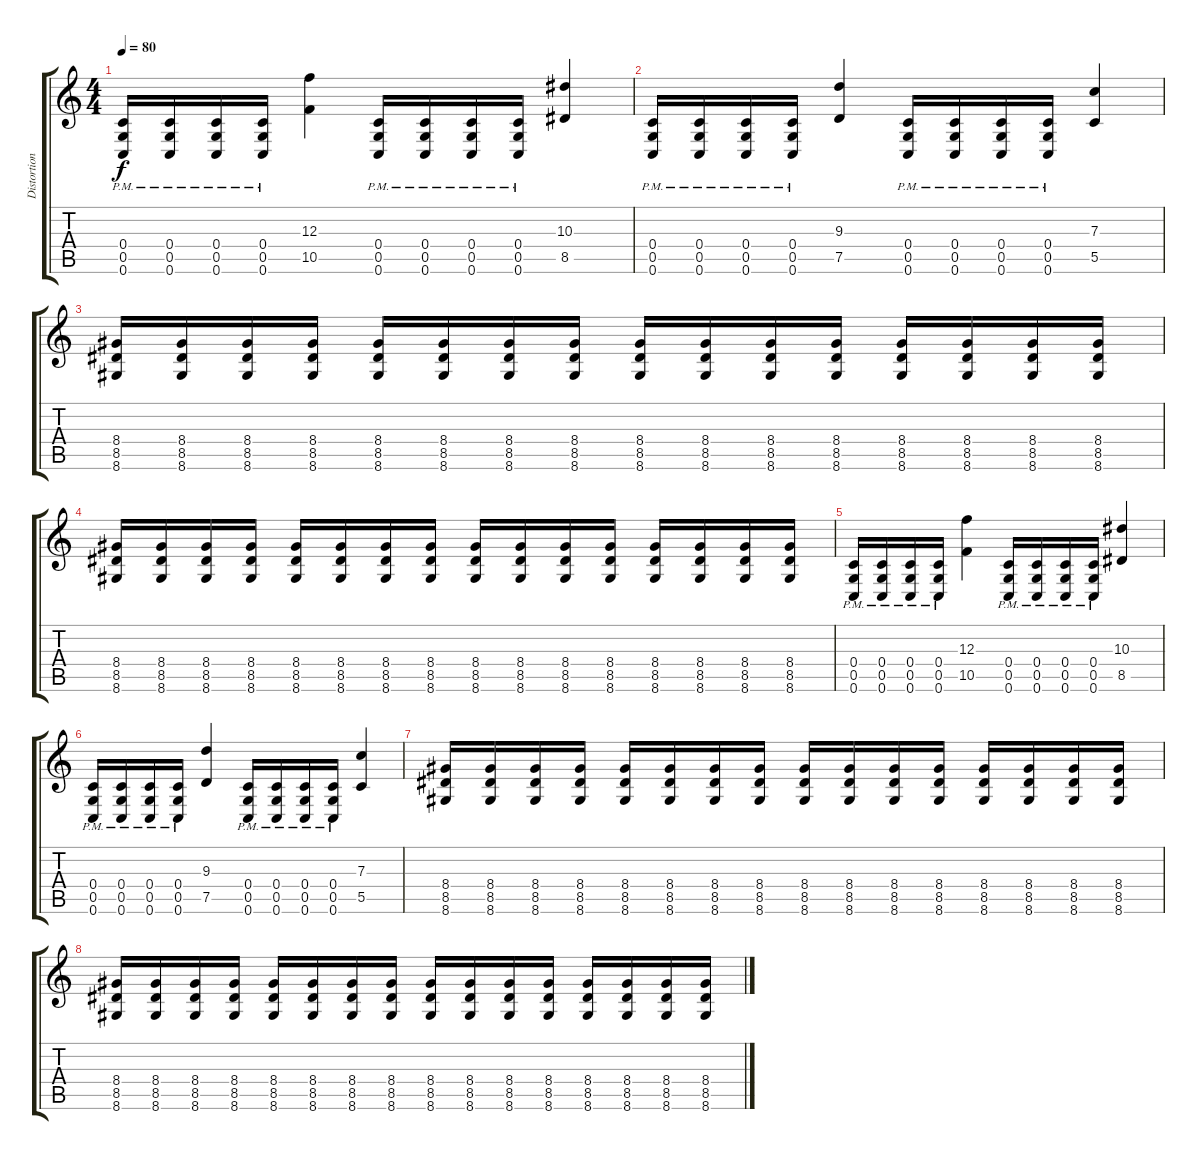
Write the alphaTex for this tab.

\track ("Distortion Guitar" "Distortion") {instrument distortionguitar}
\staff {score tabs}
\tuning (D4 A3 F3 C3 G2 C2) {hide}
\ts (4 4)
\tempo 80
\clef g2
\ks c
(0.4{pm} 0.5{pm} 0.6{pm}).16{dy f} (0.4{pm} 0.5{pm} 0.6{pm}).16 (0.4{pm} 0.5{pm} 0.6{pm}).16 (0.4{pm} 0.5{pm} 0.6{pm}).16 (12.3 10.5).4 (0.4{pm} 0.5{pm} 0.6{pm}).16 (0.4{pm} 0.5{pm} 0.6{pm}).16 (0.4{pm} 0.5{pm} 0.6{pm}).16 (0.4{pm} 0.5{pm} 0.6{pm}).16 (10.3 8.5).4 |
(0.4{pm} 0.5{pm} 0.6{pm}).16 (0.4{pm} 0.5{pm} 0.6{pm}).16 (0.4{pm} 0.5{pm} 0.6{pm}).16 (0.4{pm} 0.5{pm} 0.6{pm}).16 (9.3 7.5).4 (0.4{pm} 0.5{pm} 0.6{pm}).16 (0.4{pm} 0.5{pm} 0.6{pm}).16 (0.4{pm} 0.5{pm} 0.6{pm}).16 (0.4{pm} 0.5{pm} 0.6{pm}).16 (7.3 5.5).4 |
(8.4 8.5 8.6).16 (8.4 8.5 8.6).16 (8.4 8.5 8.6).16 (8.4 8.5 8.6).16 (8.4 8.5 8.6).16 (8.4 8.5 8.6).16 (8.4 8.5 8.6).16 (8.4 8.5 8.6).16 (8.4 8.5 8.6).16 (8.4 8.5 8.6).16 (8.4 8.5 8.6).16 (8.4 8.5 8.6).16 (8.4 8.5 8.6).16 (8.4 8.5 8.6).16 (8.4 8.5 8.6).16 (8.4 8.5 8.6).16 |
(8.4 8.5 8.6).16 (8.4 8.5 8.6).16 (8.4 8.5 8.6).16 (8.4 8.5 8.6).16 (8.4 8.5 8.6).16 (8.4 8.5 8.6).16 (8.4 8.5 8.6).16 (8.4 8.5 8.6).16 (8.4 8.5 8.6).16 (8.4 8.5 8.6).16 (8.4 8.5 8.6).16 (8.4 8.5 8.6).16 (8.4 8.5 8.6).16 (8.4 8.5 8.6).16 (8.4 8.5 8.6).16 (8.4 8.5 8.6).16 |
(0.4{pm} 0.5{pm} 0.6{pm}).16 (0.4{pm} 0.5{pm} 0.6{pm}).16 (0.4{pm} 0.5{pm} 0.6{pm}).16 (0.4{pm} 0.5{pm} 0.6{pm}).16 (12.3 10.5).4 (0.4{pm} 0.5{pm} 0.6{pm}).16 (0.4{pm} 0.5{pm} 0.6{pm}).16 (0.4{pm} 0.5{pm} 0.6{pm}).16 (0.4{pm} 0.5{pm} 0.6{pm}).16 (10.3 8.5).4 |
(0.4{pm} 0.5{pm} 0.6{pm}).16 (0.4{pm} 0.5{pm} 0.6{pm}).16 (0.4{pm} 0.5{pm} 0.6{pm}).16 (0.4{pm} 0.5{pm} 0.6{pm}).16 (9.3 7.5).4 (0.4{pm} 0.5{pm} 0.6{pm}).16 (0.4{pm} 0.5{pm} 0.6{pm}).16 (0.4{pm} 0.5{pm} 0.6{pm}).16 (0.4{pm} 0.5{pm} 0.6{pm}).16 (7.3 5.5).4 |
(8.4 8.5 8.6).16 (8.4 8.5 8.6).16 (8.4 8.5 8.6).16 (8.4 8.5 8.6).16 (8.4 8.5 8.6).16 (8.4 8.5 8.6).16 (8.4 8.5 8.6).16 (8.4 8.5 8.6).16 (8.4 8.5 8.6).16 (8.4 8.5 8.6).16 (8.4 8.5 8.6).16 (8.4 8.5 8.6).16 (8.4 8.5 8.6).16 (8.4 8.5 8.6).16 (8.4 8.5 8.6).16 (8.4 8.5 8.6).16 |
(8.4 8.5 8.6).16 (8.4 8.5 8.6).16 (8.4 8.5 8.6).16 (8.4 8.5 8.6).16 (8.4 8.5 8.6).16 (8.4 8.5 8.6).16 (8.4 8.5 8.6).16 (8.4 8.5 8.6).16 (8.4 8.5 8.6).16 (8.4 8.5 8.6).16 (8.4 8.5 8.6).16 (8.4 8.5 8.6).16 (8.4 8.5 8.6).16 (8.4 8.5 8.6).16 (8.4 8.5 8.6).16 (8.4 8.5 8.6).16
